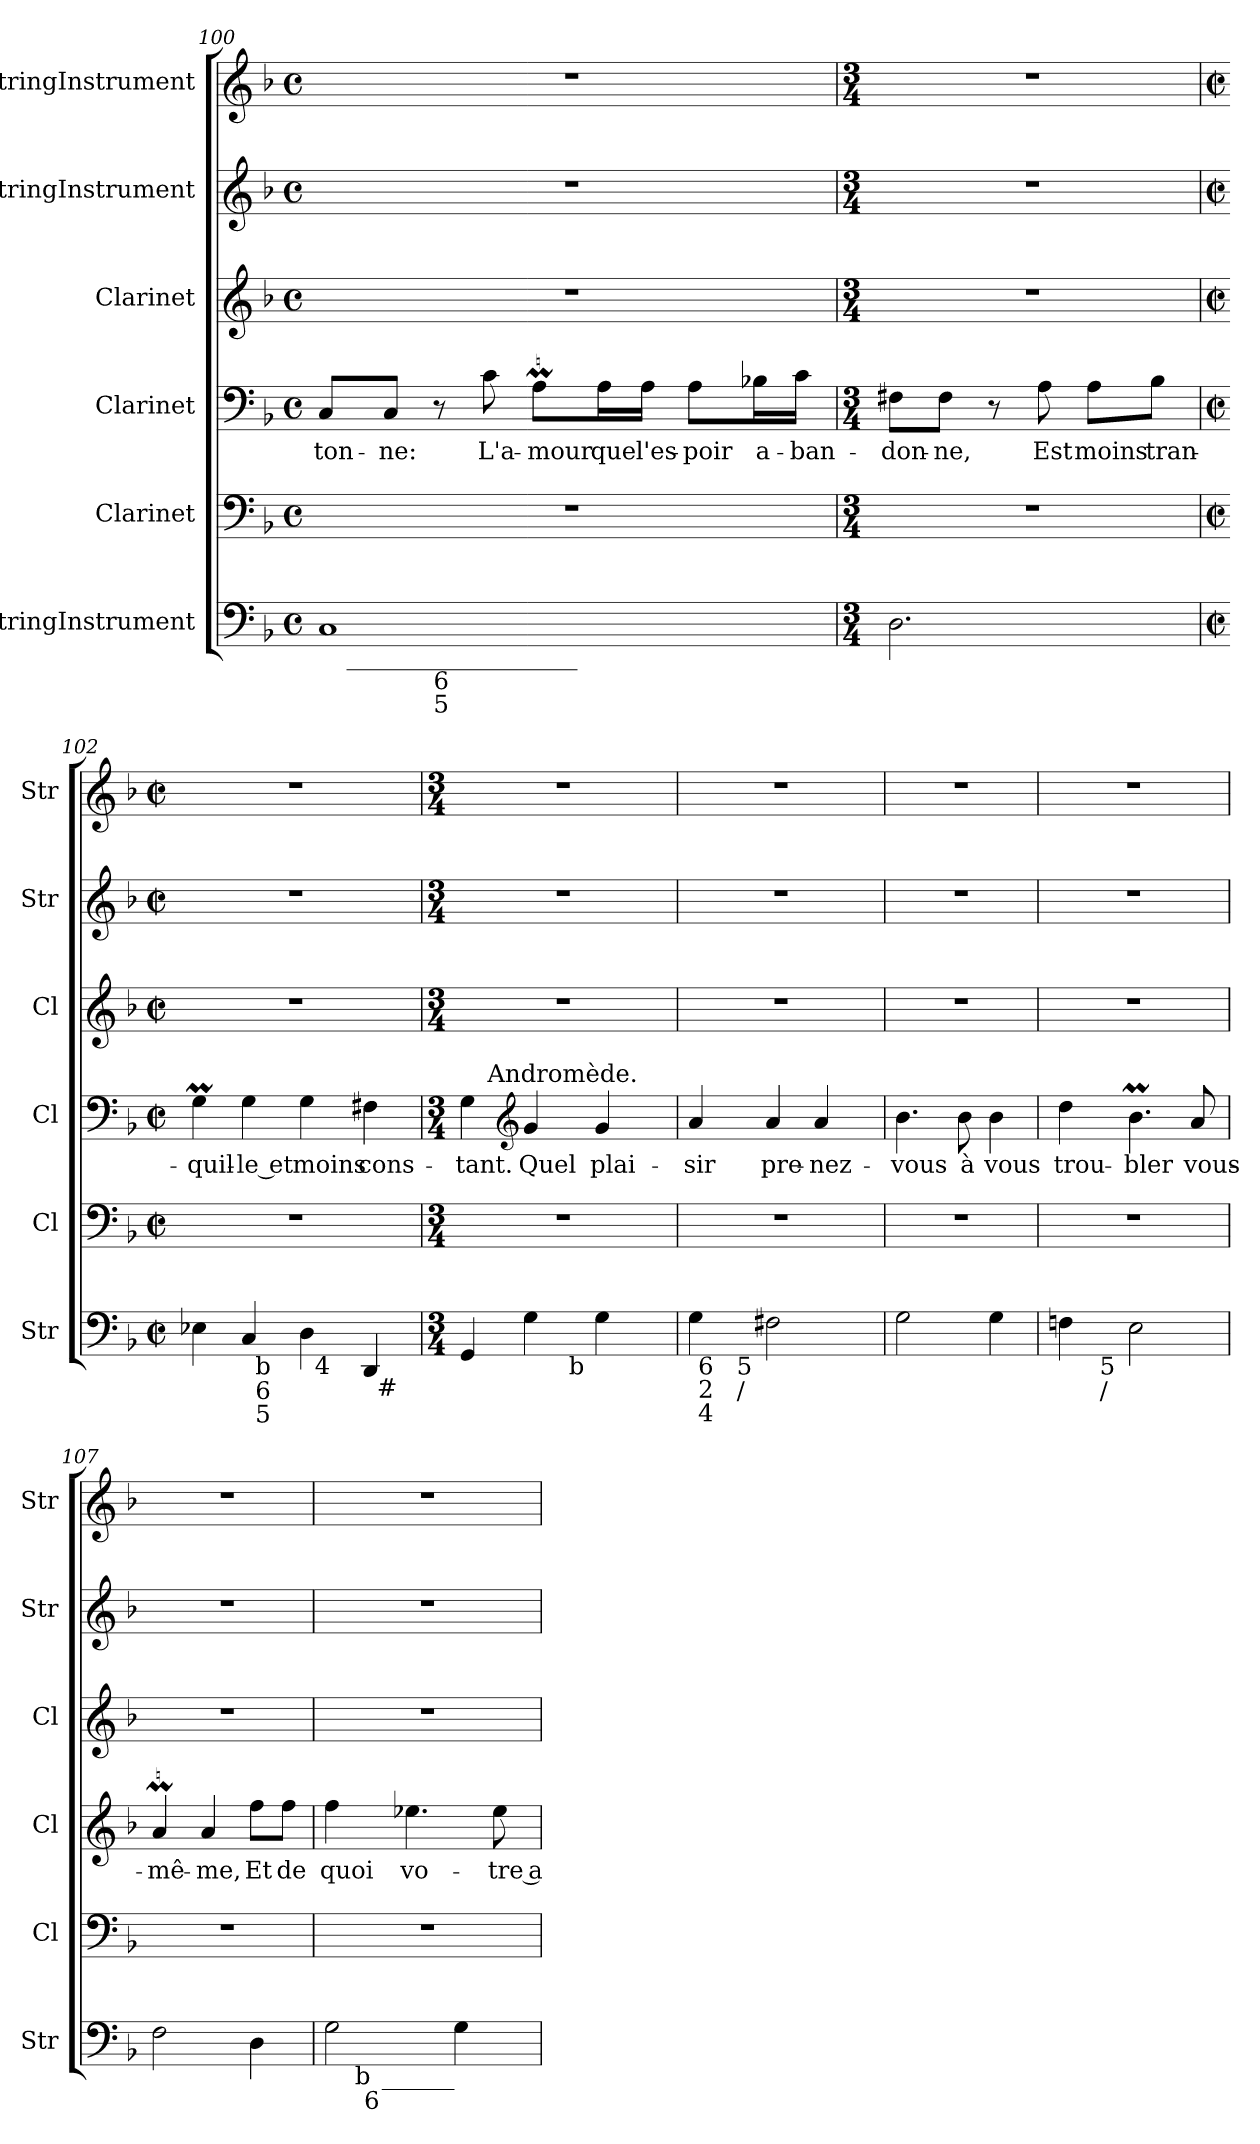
**kern	**kern	**kern	**text	**kern	**kern	**kern
*part6	*part5	*part4	*part4	*part3	*part2	*part1
*staff6	*staff5	*staff4	*staff4	*staff3	*staff2	*staff1
*I"StringInstrument	*I"Clarinet	*I"Clarinet	*	*I"Clarinet	*I"StringInstrument	*I"StringInstrument
*I'Str	*I'Cl	*I'Cl	*	*I'Cl	*I'Str	*I'Str
*clefF4	*clefF4	*clefF4	*	*clefG2	*clefG2	*clefG2
*	*ITrd1c2	*ITrd1c2	*	*ITrd1c2	*	*
*k[b-]	*k[b-e-a-]	*k[b-e-a-]	*	*k[b-e-a-]	*k[b-]	*k[b-]
*F:	*E-:	*E-:	*	*E-:	*F:	*F:
*M4/4	*M4/4	*M4/4	*	*M4/4	*M4/4	*M4/4
*met(c)	*met(c)	*met(c)	*	*met(c)	*met(c)	*met(c)
=100	=100	=100	=100	=100	=100	=100
!LO:TX:b:t=b	!	!	!	!	!	!
*^	*	*	*	*	*	*
*	*^	*	*	*	*	*	*
1C	32.ryy	4ryy	1r	8BB-/L	-ton-	1r	1r	1r
!	!LO:TX:b:t=___________________	!	!	!	!	!	!	!
.	2ryy	.	.	.	.	.	.	.
.	.	.	.	8BB-/J	-ne:	.	.	.
!	!	!LO:TX:b:t=6\n5	!	!	!	!	!	!
.	.	2.ryy	.	8r	.	.	.	.
.	.	.	.	8B-\	L'a-	.	.	.
.	.	.	.	8GM\L	-mour	.	.	.
.	4ryy	.	.	.	.	.	.	.
.	.	.	.	16G\L	que	.	.	.
.	.	.	.	16G\JJ	l'es-	.	.	.
.	.	.	.	8G\L	-poir	.	.	.
.	8ryy	.	.	.	.	.	.	.
.	.	.	.	16A-\L	a-	.	.	.
.	16ryy	.	.	.	.	.	.	.
.	.	.	.	16B-\JJ	-ban-	.	.	.
.	64ryy	.	.	.	.	.	.	.
*v	*v	*v	*	*	*	*	*	*
!!LO:LB:g=z
=101	=101	=101	=101	=101	=101	=101
*M3/4	*M3/4	*M3/4	*	*M3/4	*M3/4	*M3/4
*^	*	*	*	*	*	*
*	*^	*	*	*	*	*	*
!LO:TX:b:t=#	!	!	!	!	!	!	!	!
*v	*v	*v	*	*	*	*	*	*
2.D\	2.r	8En\L	-don-	2.r	2.r	2.r
.	.	8E\J	-ne,	.	.	.
.	.	8r	.	.	.	.
.	.	8G\	Est	.	.	.
.	.	8G\L	moins	.	.	.
.	.	8A-\J	tran-	.	.	.
=102	=102	=102	=102	=102	=102	=102
*M2/2	*M2/2	*M2/2	*	*M2/2	*M2/2	*M2/2
*met(c|)	*met(c|)	*met(c|)	*	*met(c|)	*met(c|)	*met(c|)
!LO:TX:b:t=6\n+4\n  3	!	!	!	!	!	!
*^	*	*	*	*	*	*
*	*^	*	*	*	*	*	*
4E-X\	4ryy	2ryy	1r	4FM\	-quil-	1r	1r	1r
4C/	32ryy	.	.	4F\	-le et	.	.	.
!	!LO:TX:b:t=b	!	!	!	!	!	!	!
!	!LO:TX:b:t=6\n5	!	!	!	!	!	!	!
.	2ryy	.	.	.	.	.	.	.
4D\	.	32ryy	.	4F\	moins	.	.	.
!	!	!LO:TX:b:t=4	!	!	!	!	!	!
.	.	4...ryy	.	.	.	.	.	.
4DD/	.	.	.	4En\	cons-	.	.	.
!	!LO:TX:b:t=#	!	!	!	!	!	!	!
.	8..ryy	.	.	.	.	.	.	.
*v	*v	*v	*	*	*	*	*	*
=103	=103	=103	=103	=103	=103	=103
*M3/4	*M3/4	*M3/4	*	*M3/4	*M3/4	*M3/4
*^	*	*^	*	*	*	*
4GG/	4ryy	2.r	4F\	16.ryy	-tant.	2.r	2.r	2.r
!	!	!	!	!LO:TX:a:t=Andromède.	!	!	!	!
.	.	.	.	2ryy	.	.	.	.
*	*	*	*clefG2	*	*	*	*	*
4G\	8ryy	.	4f/	.	Quel	.	.	.
.	32ryy	.	.	.	.	.	.	.
!	!LO:TX:b:t=b	!	!	!	!	!	!	!
.	4ryy	.	.	.	.	.	.	.
4G\	.	.	4f/	.	plai-	.	.	.
.	.	.	.	8ryy	.	.	.	.
.	16.ryy	.	.	.	.	.	.	.
.	.	.	.	32ryy	.	.	.	.
*	*	*	*v	*v	*	*	*	*
=104	=104	=104	=104	=104	=104	=104	=104
*	*^	*	*	*	*	*	*
4G\	64ryy	8ryy	2.r	4g/	-sir	2.r	2.r	2.r
!	!LO:TX:b:t=6\n2\n4	!	!	!	!	!	!	!
.	2ryy	.	.	.	.	.	.	.
.	.	64ryy	.	.	.	.	.	.
!	!	!LO:TX:b:t=5	!	!	!	!	!	!
!	!	!LO:TX:b:t=/	!	!	!	!	!	!
.	.	2ryy	.	.	.	.	.	.
2F#X\	.	.	.	4g/	pre-	.	.	.
.	.	.	.	4g/	-nez-	.	.	.
.	8...ryy	.	.	.	.	.	.	.
.	.	16..ryy	.	.	.	.	.	.
*v	*v	*v	*	*	*	*	*	*
!!LO:LB:g=z
=105	=105	=105	=105	=105	=105	=105
2G\	2.r	4.a-\	-vous	2.r	2.r	2.r
.	.	8a-\	à	.	.	.
4G\	.	4a-\	vous	.	.	.
=106	=106	=106	=106	=106	=106	=106
!LO:TX:b:t=6	!	!	!	!	!	!
*^	*	*	*	*	*	*
4Fn\	8ryy	2.r	4cc\	trou-	2.r	2.r	2.r
.	64ryy	.	.	.	.	.	.
!	!LO:TX:b:t=5	!	!	!	!	!	!
!	!LO:TX:b:t=/	!	!	!	!	!	!
.	2ryy	.	.	.	.	.	.
2E\	.	.	4.a-M\	-bler	.	.	.
.	.	.	8g/	vous-	.	.	.
.	16..ryy	.	.	.	.	.	.
*v	*v	*	*	*	*	*	*
=107	=107	=107	=107	=107	=107	=107
2F\	2.r	4gM/	-mê-	2.r	2.r	2.r
.	.	4g/	-me,	.	.	.
4D\	.	8ee-\L	Et	.	.	.
.	.	8ee-\J	de	.	.	.
=108	=108	=108	=108	=108	=108	=108
!LO:TX:b:t=7	!	!	!	!	!	!
*^	*	*	*	*	*	*
*	*^	*	*	*	*	*	*
*	*	*^	*	*	*	*	*	*
2G\	16..ryy	8ryy	8ryy	2.r	4ee-\	quoi	2.r	2.r	2.r
!	!LO:TX:b:t=b	!	!	!	!	!	!	!	!
.	2ryy	.	.	.	.	.	.	.	.
!	!	!LO:TX:b:t=6	!	!	!	!	!	!	!
.	.	2ryy	32.ryy	.	.	.	.	.	.
!	!	!	!LO:TX:b:t=______	!	!	!	!	!	!
.	.	.	2ryy	.	.	.	.	.	.
.	.	.	.	.	4.dd-X\	vo-	.	.	.
4G\	.	.	.	.	.	.	.	.	.
.	8ryy	.	.	.	.	.	.	.	.
.	.	8ryy	.	.	8dd-\	-tre a-	.	.	.
.	.	.	16ryy	.	.	.	.	.	.
.	64ryy	.	64ryy	.	.	.	.	.	.
*v	*v	*v	*v	*	*	*	*	*	*
=	=	=	=	=	=	=
*-	*-	*-	*-	*-	*-	*-
